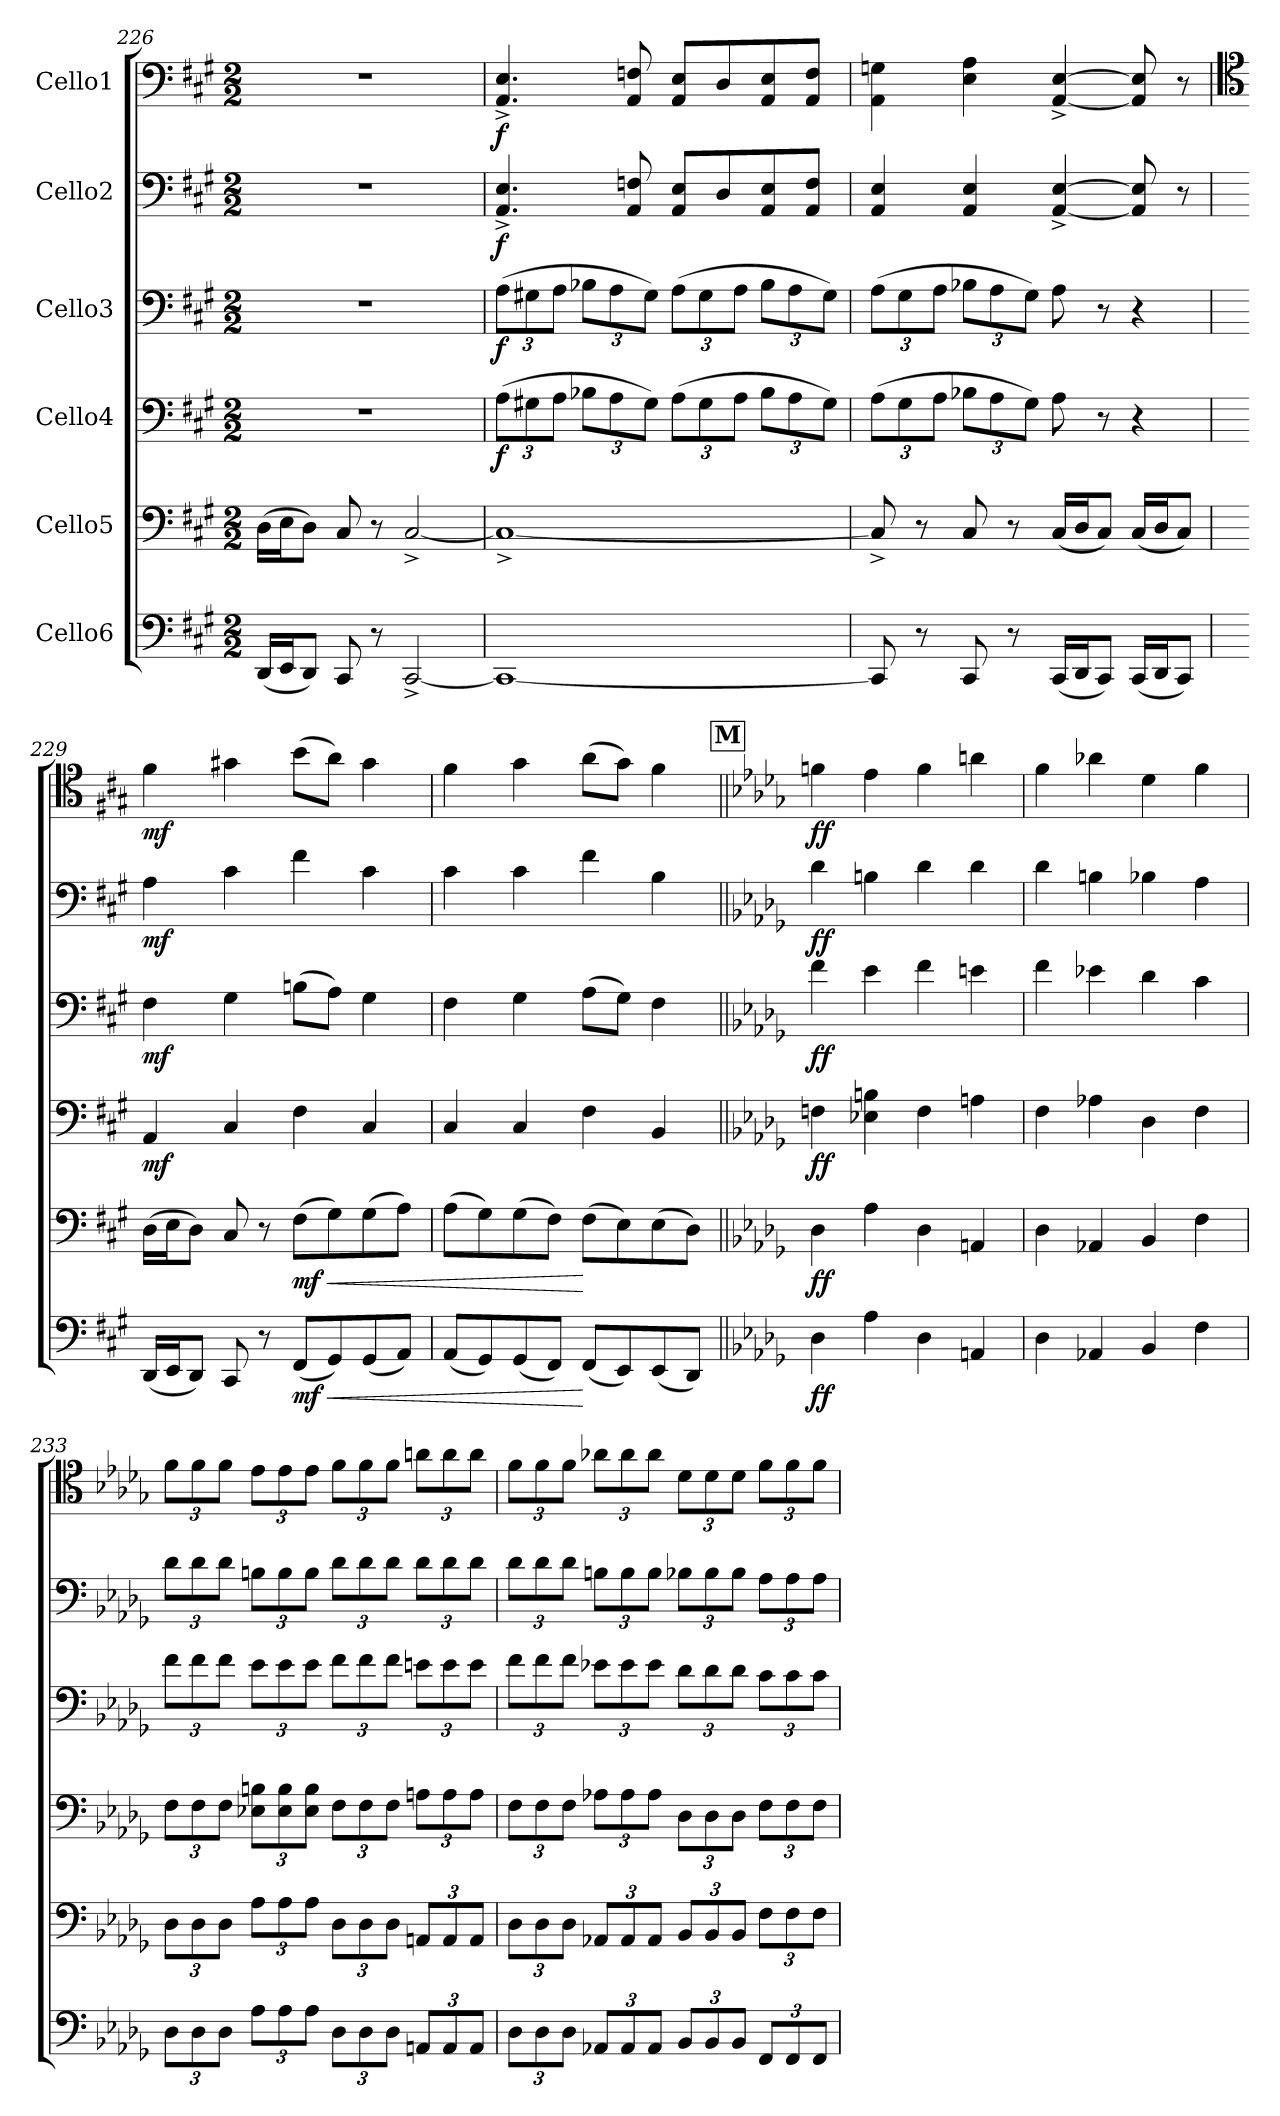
**kern	**dynam	**kern	**dynam	**kern	**dynam	**kern	**dynam	**kern	**dynam	**kern	**dynam
*part6	*part6	*part5	*part5	*part4	*part4	*part3	*part3	*part2	*part2	*part1	*part1
*staff6	*staff6	*staff5	*staff5	*staff4	*staff4	*staff3	*staff3	*staff2	*staff2	*staff1	*staff1
*I"Cello6	*	*I"Cello5	*	*I"Cello4	*	*I"Cello3	*	*I"Cello2	*	*I"Cello1	*
*clefF4	*	*clefF4	*	*clefF4	*	*clefF4	*	*clefF4	*	*clefF4	*
*k[f#c#g#]	*	*k[f#c#g#]	*	*k[f#c#g#]	*	*k[f#c#g#]	*	*k[f#c#g#]	*	*k[f#c#g#]	*
*A:	*	*A:	*	*A:	*	*A:	*	*A:	*	*A:	*
*M2/2	*	*M2/2	*	*M2/2	*	*M2/2	*	*M2/2	*	*M2/2	*
=226	=226	=226	=226	=226	=226	=226	=226	=226	=226	=226	=226
(16DD/LL	.	(16D\LL	.	1r	.	1r	.	1r	.	1r	.
16EE/J	.	16E\J	.	.	.	.	.	.	.	.	.
8DD/J)	.	8D\J)	.	.	.	.	.	.	.	.	.
8CC#/	.	8C#/	.	.	.	.	.	.	.	.	.
8r	.	8r	.	.	.	.	.	.	.	.	.
[2CC#^/	.	[2C#^/	.	.	.	.	.	.	.	.	.
!!LO:PB:g=z
=227	=227	=227	=227	=227	=227	=227	=227	=227	=227	=227	=227
*	*	*	*	*Xbrackettup	*	*Xbrackettup	*	*	*	*	*
!	!	!	!	!	!LO:DY:b	!	!LO:DY:b	!	!LO:DY:b	!	!LO:DY:b
1CC#_	.	1C#^_	.	(12A\L	f	(12A\L	f	4.AA/^ 4.E/^	f	4.AA/^ 4.E/^	f
.	.	.	.	12G#X\	.	12G#X\	.	.	.	.	.
.	.	.	.	12A\J	.	12A\J	.	.	.	.	.
.	.	.	.	12B-X\L	.	12B-X\L	.	.	.	.	.
.	.	.	.	12A\	.	12A\	.	.	.	.	.
.	.	.	.	.	.	.	.	8AA/ 8Fn/	.	8AA/ 8Fn/	.
.	.	.	.	12G#\J)	.	12G#\J)	.	.	.	.	.
.	.	.	.	(12A\L	.	(12A\L	.	8AA/ 8E/L	.	8AA/ 8E/L	.
.	.	.	.	12G#\	.	12G#\	.	.	.	.	.
.	.	.	.	.	.	.	.	8D/	.	8D/	.
.	.	.	.	12A\J	.	12A\J	.	.	.	.	.
.	.	.	.	12B-\L	.	12B-\L	.	8AA/ 8E/	.	8AA/ 8E/	.
.	.	.	.	12A\	.	12A\	.	.	.	.	.
.	.	.	.	.	.	.	.	8AA/ 8F/J	.	8AA/ 8F/J	.
.	.	.	.	12G#\J)	.	12G#\J)	.	.	.	.	.
!!LO:LB:g=z
=228	=228	=228	=228	=228	=228	=228	=228	=228	=228	=228	=228
8CC#/]	.	8C#^/]	.	(12A\L	.	(12A\L	.	4AA/ 4E/	.	4AA\ 4Gn\	.
.	.	.	.	12G#\	.	12G#\	.	.	.	.	.
8r	.	8r	.	.	.	.	.	.	.	.	.
.	.	.	.	12A\J	.	12A\J	.	.	.	.	.
8CC#/	.	8C#/	.	12B-X\L	.	12B-X\L	.	4AA/ 4E/	.	4E\ 4A\	.
.	.	.	.	12A\	.	12A\	.	.	.	.	.
8r	.	8r	.	.	.	.	.	.	.	.	.
.	.	.	.	12G#\J)	.	12G#\J)	.	.	.	.	.
(16CC#/LL	.	(16C#/LL	.	8A\	.	8A\	.	[4AA/^ [4E/^	.	[4AA/^ [4E/^	.
16DD/J	.	16D/J	.	.	.	.	.	.	.	.	.
8CC#/J)	.	8C#/J)	.	8r	.	8r	.	.	.	.	.
(16CC#/LL	.	(16C#/LL	.	4r	.	4r	.	8AA/] 8E/]	.	8AA/] 8E/]	.
16DD/J	.	16D/J	.	.	.	.	.	.	.	.	.
8CC#/J)	.	8C#/J)	.	.	.	.	.	8r	.	8r	.
=229	=229	=229	=229	=229	=229	=229	=229	=229	=229	=229	=229
*	*	*	*	*	*	*	*	*	*	*clefC4	*
!	!	!	!	!	!LO:DY:b	!	!LO:DY:b	!	!LO:DY:b	!	!LO:DY:b
(16DD/LL	.	(16D\LL	.	4AA/	mf	4F#\	mf	4A\	mf	4f#\	mf
16EE/J	.	16E\J	.	.	.	.	.	.	.	.	.
8DD/J)	.	8D\J)	.	.	.	.	.	.	.	.	.
8CC#/	.	8C#/	.	4C#/	.	4G#\	.	4c#\	.	4g#X\	.
8r	.	8r	.	.	.	.	.	.	.	.	.
!	!LO:HP:b	!	!LO:HP:b	!	!	!	!	!	!	!	!
!	!LO:DY:n=1:b	!	!LO:DY:n=1:b	!	!	!	!	!	!	!	!
(8FF#/L	< mf	(8F#\L	< mf	4F#\	.	(8Bn\L	.	4f#\	.	(8b\L	.
8GG#/)	.	8G#\)	.	.	.	8A\J)	.	.	.	8a\J)	.
(8GG#/	.	(8G#\	.	4C#/	.	4G#\	.	4c#\	.	4g#\	.
8AA/J)	.	8A\J)	.	.	.	.	.	.	.	.	.
=230	=230	=230	=230	=230	=230	=230	=230	=230	=230	=230	=230
(8AA/L	.	(8A\L	.	4C#/	.	4F#\	.	4c#\	.	4f#\	.
8GG#/)	.	8G#\)	.	.	.	.	.	.	.	.	.
(8GG#/	.	(8G#\	.	4C#/	.	4G#\	.	4c#\	.	4g#\	.
8FF#/J)	.	8F#\J)	.	.	.	.	.	.	.	.	.
(8FF#/L	[	(8F#\L	[	4F#\	.	(8A\L	.	4f#\	.	(8a\L	.
8EE/)	.	8E\)	.	.	.	8G#\J)	.	.	.	8g#\J)	.
(8EE/	.	(8E\	.	4BB/	.	4F#\	.	4B\	.	4f#\	.
8DD/J)	.	8D\J)	.	.	.	.	.	.	.	.	.
!!LO:REH:place=s1:a:B:fs=15.4267:t=M
=231||	=231||	=231||	=231||	=231||	=231||	=231||	=231||	=231||	=231||	=231||	=231||
*k[b-e-a-d-g-]	*	*k[b-e-a-d-g-]	*	*k[b-e-a-d-g-]	*	*k[b-e-a-d-g-]	*	*k[b-e-a-d-g-]	*	*k[b-e-a-d-g-]	*
*D-:	*	*D-:	*	*D-:	*	*D-:	*	*D-:	*	*D-:	*
!	!LO:DY:b	!	!LO:DY:b	!	!LO:DY:b	!	!LO:DY:b	!	!LO:DY:b	!	!LO:DY:b
4D-\	ff	4D-\	ff	4Fn\	ff	4f\	ff	4d-\	ff	4fn\	ff
4A-\	.	4A-\	.	4E-X\ 4Bn\	.	4e-\	.	4Bn\	.	4e-\	.
4D-\	.	4D-\	.	4F\	.	4f\	.	4d-\	.	4f\	.
4AAn/	.	4AAn/	.	4An\	.	4en\	.	4d-\	.	4an\	.
!!LO:PB:g=z
=232	=232	=232	=232	=232	=232	=232	=232	=232	=232	=232	=232
4D-\	.	4D-\	.	4F\	.	4f\	.	4d-\	.	4f\	.
4AA-X/	.	4AA-X/	.	4A-X\	.	4e-X\	.	4Bn\	.	4a-X\	.
4BB-/	.	4BB-/	.	4D-\	.	4d-\	.	4B-X\	.	4d-\	.
4F\	.	4F\	.	4F\	.	4c\	.	4A-\	.	4f\	.
!!LO:PB:g=z
=233	=233	=233	=233	=233	=233	=233	=233	=233	=233	=233	=233
*Xbrackettup	*	*Xbrackettup	*	*	*	*	*	*Xbrackettup	*	*Xbrackettup	*
12D-\L	.	12D-\L	.	12F\L	.	12f\L	.	12d-\L	.	12f\L	.
12D-\	.	12D-\	.	12F\	.	12f\	.	12d-\	.	12f\	.
12D-\J	.	12D-\J	.	12F\J	.	12f\J	.	12d-\J	.	12f\J	.
12A-\L	.	12A-\L	.	12E-X\ 12Bn\L	.	12e-\L	.	12Bn\L	.	12e-\L	.
12A-\	.	12A-\	.	12E-\ 12B\	.	12e-\	.	12B\	.	12e-\	.
12A-\J	.	12A-\J	.	12E-\ 12B\J	.	12e-\J	.	12B\J	.	12e-\J	.
12D-\L	.	12D-\L	.	12F\L	.	12f\L	.	12d-\L	.	12f\L	.
12D-\	.	12D-\	.	12F\	.	12f\	.	12d-\	.	12f\	.
12D-\J	.	12D-\J	.	12F\J	.	12f\J	.	12d-\J	.	12f\J	.
12AAn/L	.	12AAn/L	.	12An\L	.	12en\L	.	12d-\L	.	12an\L	.
12AA/	.	12AA/	.	12A\	.	12e\	.	12d-\	.	12a\	.
12AA/J	.	12AA/J	.	12A\J	.	12e\J	.	12d-\J	.	12a\J	.
=234	=234	=234	=234	=234	=234	=234	=234	=234	=234	=234	=234
12D-\L	.	12D-\L	.	12F\L	.	12f\L	.	12d-\L	.	12f\L	.
12D-\	.	12D-\	.	12F\	.	12f\	.	12d-\	.	12f\	.
12D-\J	.	12D-\J	.	12F\J	.	12f\J	.	12d-\J	.	12f\J	.
12AA-X/L	.	12AA-X/L	.	12A-X\L	.	12e-X\L	.	12Bn\L	.	12a-X\L	.
12AA-/	.	12AA-/	.	12A-\	.	12e-\	.	12B\	.	12a-\	.
12AA-/J	.	12AA-/J	.	12A-\J	.	12e-\J	.	12B\J	.	12a-\J	.
12BB-/L	.	12BB-/L	.	12D-\L	.	12d-\L	.	12B-X\L	.	12d-\L	.
12BB-/	.	12BB-/	.	12D-\	.	12d-\	.	12B-\	.	12d-\	.
12BB-/J	.	12BB-/J	.	12D-\J	.	12d-\J	.	12B-\J	.	12d-\J	.
12FF/L	.	12F\L	.	12F\L	.	12c\L	.	12A-\L	.	12f\L	.
12FF/	.	12F\	.	12F\	.	12c\	.	12A-\	.	12f\	.
12FF/J	.	12F\J	.	12F\J	.	12c\J	.	12A-\J	.	12f\J	.
=	=	=	=	=	=	=	=	=	=	=	=
*-	*-	*-	*-	*-	*-	*-	*-	*-	*-	*-	*-
